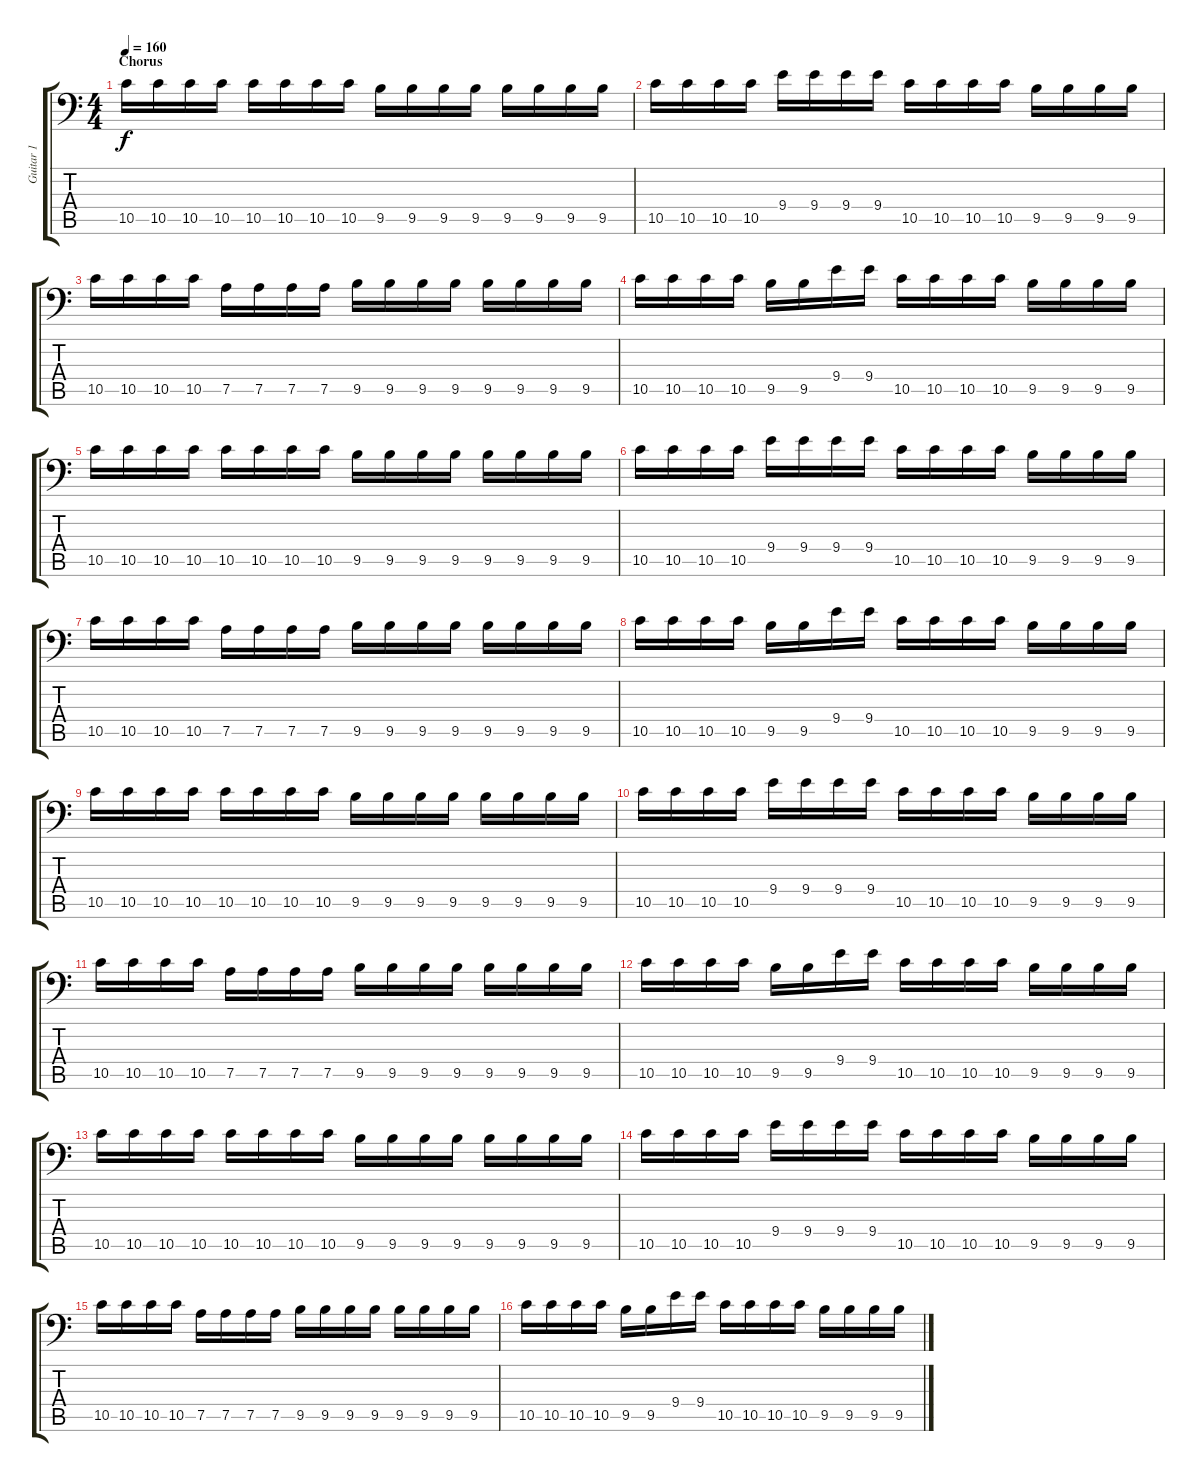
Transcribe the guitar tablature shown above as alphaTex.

\track ("Guitar 1" "Guitar 1") {instrument distortionguitar}
\staff {score tabs}
\tuning (A3 E3 C3 G2 D2 A1) {hide}
\ts (4 4)
\section ("" "Chorus")
\tempo 160
\clef f4
\ks c
10.5.16{dy f} 10.5.16 10.5.16 10.5.16 10.5.16 10.5.16 10.5.16 10.5.16 9.5.16 9.5.16 9.5.16 9.5.16 9.5.16 9.5.16 9.5.16 9.5.16 |
10.5.16 10.5.16 10.5.16 10.5.16 9.4.16 9.4.16 9.4.16 9.4.16 10.5.16 10.5.16 10.5.16 10.5.16 9.5.16 9.5.16 9.5.16 9.5.16 |
10.5.16 10.5.16 10.5.16 10.5.16 7.5.16 7.5.16 7.5.16 7.5.16 9.5.16 9.5.16 9.5.16 9.5.16 9.5.16 9.5.16 9.5.16 9.5.16 |
10.5.16 10.5.16 10.5.16 10.5.16 9.5.16 9.5.16 9.4.16 9.4.16 10.5.16 10.5.16 10.5.16 10.5.16 9.5.16 9.5.16 9.5.16 9.5.16 |
10.5.16 10.5.16 10.5.16 10.5.16 10.5.16 10.5.16 10.5.16 10.5.16 9.5.16 9.5.16 9.5.16 9.5.16 9.5.16 9.5.16 9.5.16 9.5.16 |
10.5.16 10.5.16 10.5.16 10.5.16 9.4.16 9.4.16 9.4.16 9.4.16 10.5.16 10.5.16 10.5.16 10.5.16 9.5.16 9.5.16 9.5.16 9.5.16 |
10.5.16 10.5.16 10.5.16 10.5.16 7.5.16 7.5.16 7.5.16 7.5.16 9.5.16 9.5.16 9.5.16 9.5.16 9.5.16 9.5.16 9.5.16 9.5.16 |
10.5.16 10.5.16 10.5.16 10.5.16 9.5.16 9.5.16 9.4.16 9.4.16 10.5.16 10.5.16 10.5.16 10.5.16 9.5.16 9.5.16 9.5.16 9.5.16 |
10.5.16 10.5.16 10.5.16 10.5.16 10.5.16 10.5.16 10.5.16 10.5.16 9.5.16 9.5.16 9.5.16 9.5.16 9.5.16 9.5.16 9.5.16 9.5.16 |
10.5.16 10.5.16 10.5.16 10.5.16 9.4.16 9.4.16 9.4.16 9.4.16 10.5.16 10.5.16 10.5.16 10.5.16 9.5.16 9.5.16 9.5.16 9.5.16 |
10.5.16 10.5.16 10.5.16 10.5.16 7.5.16 7.5.16 7.5.16 7.5.16 9.5.16 9.5.16 9.5.16 9.5.16 9.5.16 9.5.16 9.5.16 9.5.16 |
10.5.16 10.5.16 10.5.16 10.5.16 9.5.16 9.5.16 9.4.16 9.4.16 10.5.16 10.5.16 10.5.16 10.5.16 9.5.16 9.5.16 9.5.16 9.5.16 |
10.5.16 10.5.16 10.5.16 10.5.16 10.5.16 10.5.16 10.5.16 10.5.16 9.5.16 9.5.16 9.5.16 9.5.16 9.5.16 9.5.16 9.5.16 9.5.16 |
10.5.16 10.5.16 10.5.16 10.5.16 9.4.16 9.4.16 9.4.16 9.4.16 10.5.16 10.5.16 10.5.16 10.5.16 9.5.16 9.5.16 9.5.16 9.5.16 |
10.5.16 10.5.16 10.5.16 10.5.16 7.5.16 7.5.16 7.5.16 7.5.16 9.5.16 9.5.16 9.5.16 9.5.16 9.5.16 9.5.16 9.5.16 9.5.16 |
10.5.16 10.5.16 10.5.16 10.5.16 9.5.16 9.5.16 9.4.16 9.4.16 10.5.16 10.5.16 10.5.16 10.5.16 9.5.16 9.5.16 9.5.16 9.5.16
